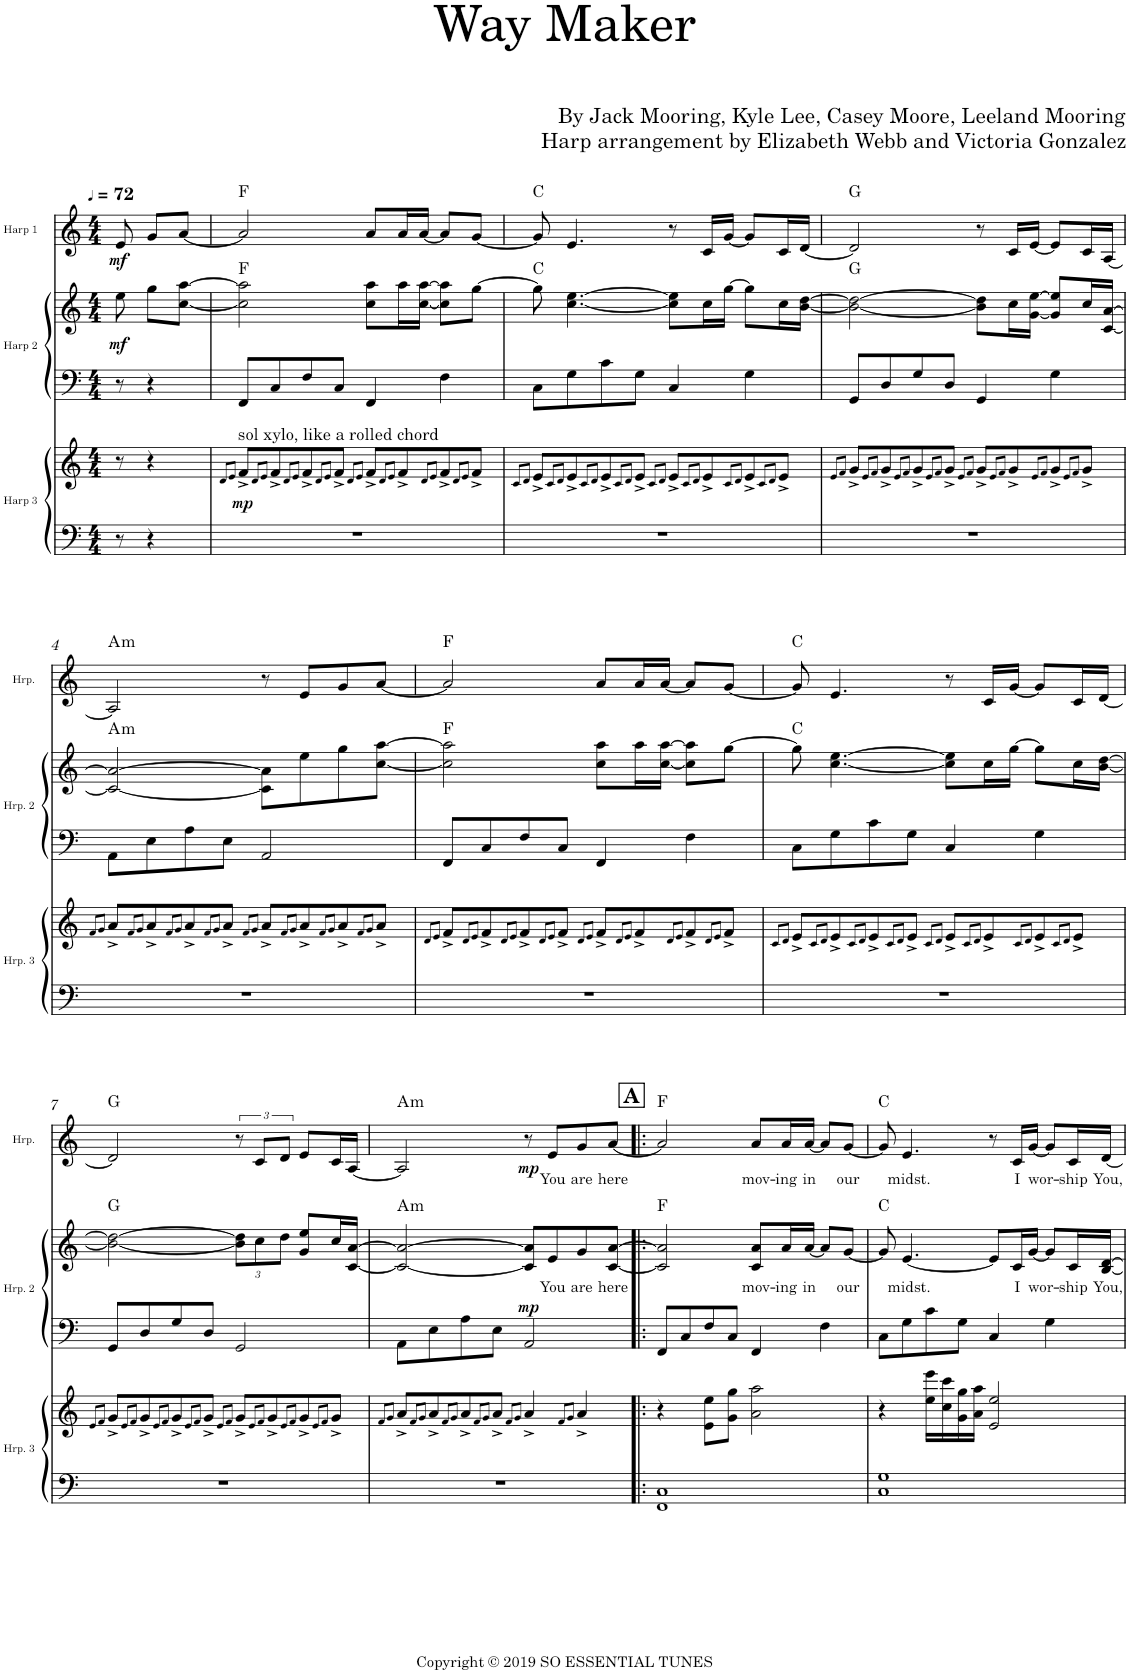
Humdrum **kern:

**kern	**kern	**dynam	**kern	**kern	**text	**dynam	**harte	**kern	**text	**dynam	**harte
*part3	*part3	*part3	*part2	*part2	*part2	*part2	*part2	*part1	*part1	*part1	*part1
*staff5	*staff4	*staff4/5	*staff3	*staff2	*staff2	*staff2/3	*	*staff1	*staff1	*staff1	*
*I"Harp 3	*	*	*I"Harp 2	*	*	*	*	*I"Harp 1	*	*	*
*I'Hrp. 3	*	*	*I'Hrp. 2	*	*	*	*	*I'Hrp.	*	*	*
*clefF4	*clefG2	*	*clefF4	*clefG2	*	*	*	*clefG2	*	*	*
*k[]	*k[]	*	*k[]	*k[]	*	*	*	*k[]	*	*	*
*M4/4	*M4/4	*	*M4/4	*M4/4	*	*	*	*M4/4	*	*	*
*MM72	*MM72	*	*MM72	*MM72	*	*	*	*MM72	*	*	*
=	=	=	=	=	=	=	=	=	=	=	=
!	!	!	!	!	!	!LO:DY:b	!	!	!	!LO:DY:b	!
8r	8r	.	8r	8ee\	.	mf	.	8e/	.	mf	.
4r	4r	.	4r	8gg\L	.	.	.	8g/L	.	.	.
.	.	.	.	[8cc\ [8aa\J	.	.	.	[8a/J	.	.	.
=1	=1	=1	=1	=1	=1	=1	=1	=1	=1	=1	=1
.	8qd/L	.	.	.	.	.	.	.	.	.	.
.	8qe/J	.	.	.	.	.	.	.	.	.	.
!	!LO:TX:a:t=sol xylo, like a rolled chord	!	!	!	!	!	!	!	!	!	!
!	!	!LO:DY:b	!	!	!	!	!	!	!	!	!
1r	8f^/L	mp	8FF/L	2cc\] 2aa\]	.	.	F:maj	2a/]	.	.	F:maj
.	8qd/L	.	.	.	.	.	.	.	.	.	.
.	8qe/J	.	.	.	.	.	.	.	.	.	.
.	8f^/	.	8C/	.	.	.	.	.	.	.	.
.	8qd/L	.	.	.	.	.	.	.	.	.	.
.	8qe/J	.	.	.	.	.	.	.	.	.	.
.	8f^/	.	8F/	.	.	.	.	.	.	.	.
.	8qd/L	.	.	.	.	.	.	.	.	.	.
.	8qe/J	.	.	.	.	.	.	.	.	.	.
.	8f^/J	.	8C/J	.	.	.	.	.	.	.	.
.	8qd/L	.	.	.	.	.	.	.	.	.	.
.	8qe/J	.	.	.	.	.	.	.	.	.	.
.	8f^/L	.	4FF/	8cc\ 8aa\L	.	.	.	8a/L	.	.	.
.	8qd/L	.	.	.	.	.	.	.	.	.	.
.	8qe/J	.	.	.	.	.	.	.	.	.	.
.	8f^/	.	.	16aa\L	.	.	.	16a/L	.	.	.
.	.	.	.	[16cc\ [16aa\JJ	.	.	.	[16a/JJ	.	.	.
.	8qd/L	.	.	.	.	.	.	.	.	.	.
.	8qe/J	.	.	.	.	.	.	.	.	.	.
.	8f^/	.	4F\	8cc\] 8aa\]L	.	.	.	8a/L]	.	.	.
.	8qd/L	.	.	.	.	.	.	.	.	.	.
.	8qe/J	.	.	.	.	.	.	.	.	.	.
.	8f^/J	.	.	[8gg\J	.	.	.	[8g/J	.	.	.
=2	=2	=2	=2	=2	=2	=2	=2	=2	=2	=2	=2
.	8qc/L	.	.	.	.	.	.	.	.	.	.
.	8qd/J	.	.	.	.	.	.	.	.	.	.
1r	8e^/L	.	8C\L	8gg\]	.	.	C:maj	8g/]	.	.	C:maj
.	8qc/L	.	.	.	.	.	.	.	.	.	.
.	8qd/J	.	.	.	.	.	.	.	.	.	.
.	8e^/	.	8G\	[4.cc\ [4.ee\	.	.	.	4.e/	.	.	.
.	8qc/L	.	.	.	.	.	.	.	.	.	.
.	8qd/J	.	.	.	.	.	.	.	.	.	.
.	8e^/	.	8c\	.	.	.	.	.	.	.	.
.	8qc/L	.	.	.	.	.	.	.	.	.	.
.	8qd/J	.	.	.	.	.	.	.	.	.	.
.	8e^/J	.	8G\J	.	.	.	.	.	.	.	.
.	8qc/L	.	.	.	.	.	.	.	.	.	.
.	8qd/J	.	.	.	.	.	.	.	.	.	.
.	8e^/L	.	4C/	8cc\] 8ee\]L	.	.	.	8r	.	.	.
.	8qc/L	.	.	.	.	.	.	.	.	.	.
.	8qd/J	.	.	.	.	.	.	.	.	.	.
.	8e^/	.	.	16cc\L	.	.	.	16c/LL	.	.	.
.	.	.	.	[16gg\JJ	.	.	.	[16g/JJ	.	.	.
.	8qc/L	.	.	.	.	.	.	.	.	.	.
.	8qd/J	.	.	.	.	.	.	.	.	.	.
.	8e^/	.	4G\	8gg\L]	.	.	.	8g/L]	.	.	.
.	8qc/L	.	.	.	.	.	.	.	.	.	.
.	8qd/J	.	.	.	.	.	.	.	.	.	.
.	8e^/J	.	.	16cc\L	.	.	.	16c/L	.	.	.
.	.	.	.	[16b\ [16dd\JJ	.	.	.	[16d/JJ	.	.	.
=3	=3	=3	=3	=3	=3	=3	=3	=3	=3	=3	=3
.	8qe/L	.	.	.	.	.	.	.	.	.	.
.	8qf/J	.	.	.	.	.	.	.	.	.	.
1r	8g^/L	.	8GG/L	2b\_ 2dd\_	.	.	G:maj	2d/]	.	.	G:maj
.	8qe/L	.	.	.	.	.	.	.	.	.	.
.	8qf/J	.	.	.	.	.	.	.	.	.	.
.	8g^/	.	8D/	.	.	.	.	.	.	.	.
.	8qe/L	.	.	.	.	.	.	.	.	.	.
.	8qf/J	.	.	.	.	.	.	.	.	.	.
.	8g^/	.	8G/	.	.	.	.	.	.	.	.
.	8qe/L	.	.	.	.	.	.	.	.	.	.
.	8qf/J	.	.	.	.	.	.	.	.	.	.
.	8g^/J	.	8D/J	.	.	.	.	.	.	.	.
.	8qe/L	.	.	.	.	.	.	.	.	.	.
.	8qf/J	.	.	.	.	.	.	.	.	.	.
.	8g^/L	.	4GG/	8b\] 8dd\]L	.	.	.	8r	.	.	.
.	8qe/L	.	.	.	.	.	.	.	.	.	.
.	8qf/J	.	.	.	.	.	.	.	.	.	.
.	8g^/	.	.	16cc\L	.	.	.	16c/LL	.	.	.
.	.	.	.	[16g\ [16ee\JJ	.	.	.	[16e/JJ	.	.	.
.	8qe/L	.	.	.	.	.	.	.	.	.	.
.	8qf/J	.	.	.	.	.	.	.	.	.	.
.	8g^/	.	4G\	8g/] 8ee/]L	.	.	.	8e/L]	.	.	.
.	8qe/L	.	.	.	.	.	.	.	.	.	.
.	8qf/J	.	.	.	.	.	.	.	.	.	.
.	8g^/J	.	.	16cc/L	.	.	.	16c/L	.	.	.
.	.	.	.	[16c/ [16a/JJ	.	.	.	[16A/JJ	.	.	.
!!LO:LB:g=z
=4	=4	=4	=4	=4	=4	=4	=4	=4	=4	=4	=4
.	8qf/L	.	.	.	.	.	.	.	.	.	.
.	8qg/J	.	.	.	.	.	.	.	.	.	.
!	!	!	!	!	!	!	!LO:H:kt=m	!	!	!	!LO:H:kt=m
1r	8a^/L	.	8AA\L	2c/_ 2a/_	.	.	A:min	2A/]	.	.	A:min
.	8qf/L	.	.	.	.	.	.	.	.	.	.
.	8qg/J	.	.	.	.	.	.	.	.	.	.
.	8a^/	.	8E\	.	.	.	.	.	.	.	.
.	8qf/L	.	.	.	.	.	.	.	.	.	.
.	8qg/J	.	.	.	.	.	.	.	.	.	.
.	8a^/	.	8A\	.	.	.	.	.	.	.	.
.	8qf/L	.	.	.	.	.	.	.	.	.	.
.	8qg/J	.	.	.	.	.	.	.	.	.	.
.	8a^/J	.	8E\J	.	.	.	.	.	.	.	.
.	8qf/L	.	.	.	.	.	.	.	.	.	.
.	8qg/J	.	.	.	.	.	.	.	.	.	.
.	8a^/L	.	2AA/	8c\] 8a\]L	.	.	.	8r	.	.	.
.	8qf/L	.	.	.	.	.	.	.	.	.	.
.	8qg/J	.	.	.	.	.	.	.	.	.	.
.	8a^/	.	.	8ee\	.	.	.	8e/L	.	.	.
.	8qf/L	.	.	.	.	.	.	.	.	.	.
.	8qg/J	.	.	.	.	.	.	.	.	.	.
.	8a^/	.	.	8gg\	.	.	.	8g/	.	.	.
.	8qf/L	.	.	.	.	.	.	.	.	.	.
.	8qg/J	.	.	.	.	.	.	.	.	.	.
.	8a^/J	.	.	[8cc\ [8aa\J	.	.	.	[8a/J	.	.	.
=5	=5	=5	=5	=5	=5	=5	=5	=5	=5	=5	=5
.	8qd/L	.	.	.	.	.	.	.	.	.	.
.	8qe/J	.	.	.	.	.	.	.	.	.	.
1r	8f^/L	.	8FF/L	2cc\] 2aa\]	.	.	F:maj	2a/]	.	.	F:maj
.	8qd/L	.	.	.	.	.	.	.	.	.	.
.	8qe/J	.	.	.	.	.	.	.	.	.	.
.	8f^/	.	8C/	.	.	.	.	.	.	.	.
.	8qd/L	.	.	.	.	.	.	.	.	.	.
.	8qe/J	.	.	.	.	.	.	.	.	.	.
.	8f^/	.	8F/	.	.	.	.	.	.	.	.
.	8qd/L	.	.	.	.	.	.	.	.	.	.
.	8qe/J	.	.	.	.	.	.	.	.	.	.
.	8f^/J	.	8C/J	.	.	.	.	.	.	.	.
.	8qd/L	.	.	.	.	.	.	.	.	.	.
.	8qe/J	.	.	.	.	.	.	.	.	.	.
.	8f^/L	.	4FF/	8cc\ 8aa\L	.	.	.	8a/L	.	.	.
.	8qd/L	.	.	.	.	.	.	.	.	.	.
.	8qe/J	.	.	.	.	.	.	.	.	.	.
.	8f^/	.	.	16aa\L	.	.	.	16a/L	.	.	.
.	.	.	.	[16cc\ [16aa\JJ	.	.	.	[16a/JJ	.	.	.
.	8qd/L	.	.	.	.	.	.	.	.	.	.
.	8qe/J	.	.	.	.	.	.	.	.	.	.
.	8f^/	.	4F\	8cc\] 8aa\]L	.	.	.	8a/L]	.	.	.
.	8qd/L	.	.	.	.	.	.	.	.	.	.
.	8qe/J	.	.	.	.	.	.	.	.	.	.
.	8f^/J	.	.	[8gg\J	.	.	.	[8g/J	.	.	.
=6	=6	=6	=6	=6	=6	=6	=6	=6	=6	=6	=6
.	8qc/L	.	.	.	.	.	.	.	.	.	.
.	8qd/J	.	.	.	.	.	.	.	.	.	.
1r	8e^/L	.	8C\L	8gg\]	.	.	C:maj	8g/]	.	.	C:maj
.	8qc/L	.	.	.	.	.	.	.	.	.	.
.	8qd/J	.	.	.	.	.	.	.	.	.	.
.	8e^/	.	8G\	[4.cc\ [4.ee\	.	.	.	4.e/	.	.	.
.	8qc/L	.	.	.	.	.	.	.	.	.	.
.	8qd/J	.	.	.	.	.	.	.	.	.	.
.	8e^/	.	8c\	.	.	.	.	.	.	.	.
.	8qc/L	.	.	.	.	.	.	.	.	.	.
.	8qd/J	.	.	.	.	.	.	.	.	.	.
.	8e^/J	.	8G\J	.	.	.	.	.	.	.	.
.	8qc/L	.	.	.	.	.	.	.	.	.	.
.	8qd/J	.	.	.	.	.	.	.	.	.	.
.	8e^/L	.	4C/	8cc\] 8ee\]L	.	.	.	8r	.	.	.
.	8qc/L	.	.	.	.	.	.	.	.	.	.
.	8qd/J	.	.	.	.	.	.	.	.	.	.
.	8e^/	.	.	16cc\L	.	.	.	16c/LL	.	.	.
.	.	.	.	[16gg\JJ	.	.	.	[16g/JJ	.	.	.
.	8qc/L	.	.	.	.	.	.	.	.	.	.
.	8qd/J	.	.	.	.	.	.	.	.	.	.
.	8e^/	.	4G\	8gg\L]	.	.	.	8g/L]	.	.	.
.	8qc/L	.	.	.	.	.	.	.	.	.	.
.	8qd/J	.	.	.	.	.	.	.	.	.	.
.	8e^/J	.	.	16cc\L	.	.	.	16c/L	.	.	.
.	.	.	.	[16b\ [16dd\JJ	.	.	.	[16d/JJ	.	.	.
!!LO:LB:g=z
=7	=7	=7	=7	=7	=7	=7	=7	=7	=7	=7	=7
.	8qe/L	.	.	.	.	.	.	.	.	.	.
.	8qf/J	.	.	.	.	.	.	.	.	.	.
1r	8g^/L	.	8GG/L	2b\_ 2dd\_	.	.	G:maj	2d/]	.	.	G:maj
.	8qe/L	.	.	.	.	.	.	.	.	.	.
.	8qf/J	.	.	.	.	.	.	.	.	.	.
.	8g^/	.	8D/	.	.	.	.	.	.	.	.
.	8qe/L	.	.	.	.	.	.	.	.	.	.
.	8qf/J	.	.	.	.	.	.	.	.	.	.
.	8g^/	.	8G/	.	.	.	.	.	.	.	.
.	8qe/L	.	.	.	.	.	.	.	.	.	.
.	8qf/J	.	.	.	.	.	.	.	.	.	.
.	8g^/J	.	8D/J	.	.	.	.	.	.	.	.
.	8qe/L	.	.	.	.	.	.	.	.	.	.
.	8qf/J	.	.	.	.	.	.	.	.	.	.
*	*	*	*	*Xbrackettup	*	*	*	*	*	*	*
.	8g^/L	.	2GG/	12b\] 12dd\]L	.	.	.	12r	.	.	.
.	.	.	.	12cc\	.	.	.	12c/L	.	.	.
.	8qe/L	.	.	.	.	.	.	.	.	.	.
.	8qf/J	.	.	.	.	.	.	.	.	.	.
.	8g^/	.	.	.	.	.	.	.	.	.	.
.	.	.	.	12dd\J	.	.	.	12d/J	.	.	.
.	8qe/L	.	.	.	.	.	.	.	.	.	.
.	8qf/J	.	.	.	.	.	.	.	.	.	.
.	8g^/	.	.	8g/ 8ee/L	.	.	.	8e/L	.	.	.
.	8qe/L	.	.	.	.	.	.	.	.	.	.
.	8qf/J	.	.	.	.	.	.	.	.	.	.
.	8g^/J	.	.	16cc/L	.	.	.	16c/L	.	.	.
.	.	.	.	[16c/ [16a/JJ	.	.	.	[16A/JJ	.	.	.
=8	=8	=8	=8	=8	=8	=8	=8	=8	=8	=8	=8
.	8qf/L	.	.	.	.	.	.	.	.	.	.
.	8qg/J	.	.	.	.	.	.	.	.	.	.
!	!	!	!	!	!	!	!LO:H:kt=m	!	!	!	!LO:H:kt=m
1r	8a^/L	.	8AA\L	2c/_ 2a/_	.	.	A:min	2A/]	.	.	A:min
.	8qf/L	.	.	.	.	.	.	.	.	.	.
.	8qg/J	.	.	.	.	.	.	.	.	.	.
.	8a^/	.	8E\	.	.	.	.	.	.	.	.
.	8qf/L	.	.	.	.	.	.	.	.	.	.
.	8qg/J	.	.	.	.	.	.	.	.	.	.
.	8a^/	.	8A\	.	.	.	.	.	.	.	.
.	8qf/L	.	.	.	.	.	.	.	.	.	.
.	8qg/J	.	.	.	.	.	.	.	.	.	.
.	8a^/J	.	8E\J	.	.	.	.	.	.	.	.
.	8qf/L	.	.	.	.	.	.	.	.	.	.
.	8qg/J	.	.	.	.	.	.	.	.	.	.
!	!	!	!	!	!	!LO:DY:b	!	!	!	!LO:DY:b	!
.	4a^/	.	2AA/	8c/] 8a/]L	.	mp	.	8r	.	mp	.
!	!	!	!	!	!LO:LY:b	!	!	!	!LO:LY:b	!	!
.	.	.	.	8e/	You	.	.	8e/L	You	.	.
.	8qf/L	.	.	.	.	.	.	.	.	.	.
.	8qg/J	.	.	.	.	.	.	.	.	.	.
!	!	!	!	!	!LO:LY:b	!	!	!	!LO:LY:b	!	!
.	4a^/	.	.	8g/	are	.	.	8g/	are	.	.
!	!	!	!	!	!LO:LY:b	!	!	!	!LO:LY:b	!	!
.	.	.	.	[8c/ [8a/J	here	.	.	[8a/J	here	.	.
!!LO:REH:place=s1:a:B:cj:fs=14:t=A
=9!|:	=9!|:	=9!|:	=9!|:	=9!|:	=9!|:	=9!|:	=9!|:	=9!|:	=9!|:	=9!|:	=9!|:
1FF 1C	4r	.	8FF/L	2c/] 2a/]	.	.	F:maj	2a/]	.	.	F:maj
.	.	.	8C/	.	.	.	.	.	.	.	.
.	8e\ 8ee\L	.	8F/	.	.	.	.	.	.	.	.
.	8g\ 8gg\J	.	8C/J	.	.	.	.	.	.	.	.
!	!	!	!	!	!LO:LY:b	!	!	!	!LO:LY:b	!	!
.	2a\ 2aa\	.	4FF/	8c/ 8a/L	mov-	.	.	8a/L	mov-	.	.
!	!	!	!	!	!LO:LY:b	!	!	!	!LO:LY:b	!	!
.	.	.	.	16a/L	-ing	.	.	16a/L	-ing	.	.
!	!	!	!	!	!LO:LY:b	!	!	!	!LO:LY:b	!	!
.	.	.	.	[16a/JJ	in	.	.	[16a/JJ	in	.	.
.	.	.	4F\	8a/L]	.	.	.	8a/L]	.	.	.
!	!	!	!	!	!LO:LY:b	!	!	!	!LO:LY:b	!	!
.	.	.	.	[8g/J	our	.	.	[8g/J	our	.	.
=10	=10	=10	=10	=10	=10	=10	=10	=10	=10	=10	=10
1C 1G	4r	.	8C\L	8g/]	.	.	C:maj	8g/]	.	.	C:maj
!	!	!	!	!	!LO:LY:b	!	!	!	!LO:LY:b	!	!
.	.	.	8G\	[4.e/	midst.	.	.	4.e/	midst.	.	.
.	16ee\ 16eee\LL	.	8c\	.	.	.	.	.	.	.	.
.	16cc\ 16ccc\	.	.	.	.	.	.	.	.	.	.
.	16g\ 16gg\	.	8G\J	.	.	.	.	.	.	.	.
.	16a\ 16aa\JJ	.	.	.	.	.	.	.	.	.	.
.	2e/ 2ee/	.	4C/	8e/L]	.	.	.	8r	.	.	.
!	!	!	!	!	!LO:LY:b	!	!	!	!LO:LY:b	!	!
.	.	.	.	16c/L	I	.	.	16c/LL	I	.	.
!	!	!	!	!	!LO:LY:b	!	!	!	!LO:LY:b	!	!
.	.	.	.	[16g/JJ	wor-	.	.	[16g/JJ	wor-	.	.
.	.	.	4G\	8g/L]	.	.	.	8g/L]	.	.	.
!	!	!	!	!	!LO:LY:b	!	!	!	!LO:LY:b	!	!
.	.	.	.	16c/L	-ship	.	.	16c/L	-ship	.	.
!	!	!	!	!	!LO:LY:b	!	!	!	!LO:LY:b	!	!
.	.	.	.	[16B/ [16d/JJ	You,	.	.	[16d/JJ	You,	.	.
=	=	=	=	=	=	=	=	=	=	=	=
*-	*-	*-	*-	*-	*-	*-	*-	*-	*-	*-	*-
